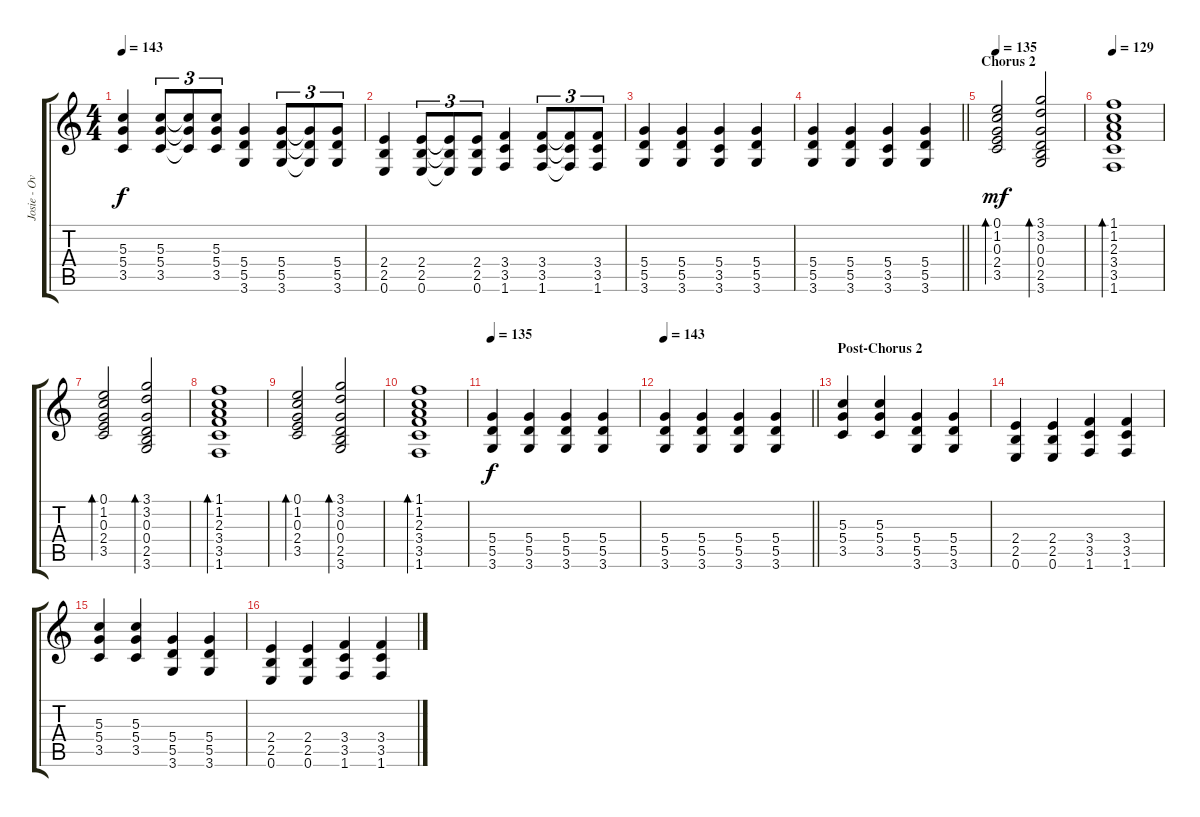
\track ("Josie - Overdub Guitar" "Josie - Ov") {instrument overdrivenguitar}
\staff {score tabs}
\tuning (E4 B3 G3 D3 A2 E2) {hide}
\ts (4 4)
\tempo 143
\clef g2
\ks c
(5.3 5.4 3.5).4{dy f} (5.3 5.4 3.5).8{tu (3 2)} (5.3{t} 5.4{t} 3.5{t}).8{tu (3 2)} (5.3 5.4 3.5).8{tu (3 2)} (5.4 5.5 3.6).4 (5.4 5.5 3.6).8{tu (3 2)} (5.4{t} 5.5{t} 3.6{t}).8{tu (3 2)} (5.4 5.5 3.6).8{tu (3 2)} |
(2.4 2.5 0.6).4 (2.4 2.5 0.6).8{tu (3 2)} (2.4{t} 2.5{t} 0.6{t}).8{tu (3 2)} (2.4 2.5 0.6).8{tu (3 2)} (3.4 3.5 1.6).4 (3.4 3.5 1.6).8{tu (3 2)} (3.4{t} 3.5{t} 1.6{t}).8{tu (3 2)} (3.4 3.5 1.6).8{tu (3 2)} |
(5.4 5.5 3.6).4 (5.4 5.5 3.6).4 (5.4 3.5 3.6).4 (5.4 5.5 3.6).4 |
\barLineRight lightlight
(5.4 5.5 3.6).4 (5.4 5.5 3.6).4 (5.4 3.5 3.6).4 (5.4 5.5 3.6).4 |
\section ("" "Chorus 2")
\tempo 135
(0.1 1.2 0.3 2.4 3.5).2{bd 240 dy mf instrument acousticguitarnylon} (3.1 3.2 0.3 0.4 2.5 3.6).2{bd 240} |
\tempo 129
(1.1 1.2 2.3 3.4 3.5 1.6).1{bd 240} |
(0.1 1.2 0.3 2.4 3.5).2{bd 240} (3.1 3.2 0.3 0.4 2.5 3.6).2{bd 240} |
(1.1 1.2 2.3 3.4 3.5 1.6).1{bd 240} |
(0.1 1.2 0.3 2.4 3.5).2{bd 240} (3.1 3.2 0.3 0.4 2.5 3.6).2{bd 240} |
(1.1 1.2 2.3 3.4 3.5 1.6).1{bd 240} |
\tempo 135
(5.4 5.5 3.6).4{dy f instrument overdrivenguitar} (5.4 5.5 3.6).4 (5.4 5.5 3.6).4 (5.4 5.5 3.6).4 |
\tempo 143
\barLineRight lightlight
(5.4 5.5 3.6).4 (5.4 5.5 3.6).4 (5.4 5.5 3.6).4 (5.4 5.5 3.6).4 |
\section ("" "Post-Chorus 2")
(5.3 5.4 3.5).4 (5.3 5.4 3.5).4 (5.4 5.5 3.6).4 (5.4 5.5 3.6).4 |
(2.4 2.5 0.6).4 (2.4 2.5 0.6).4 (3.4 3.5 1.6).4 (3.4 3.5 1.6).4 |
(5.3 5.4 3.5).4 (5.3 5.4 3.5).4 (5.4 5.5 3.6).4 (5.4 5.5 3.6).4 |
(2.4 2.5 0.6).4 (2.4 2.5 0.6).4 (3.4 3.5 1.6).4 (3.4 3.5 1.6).4
